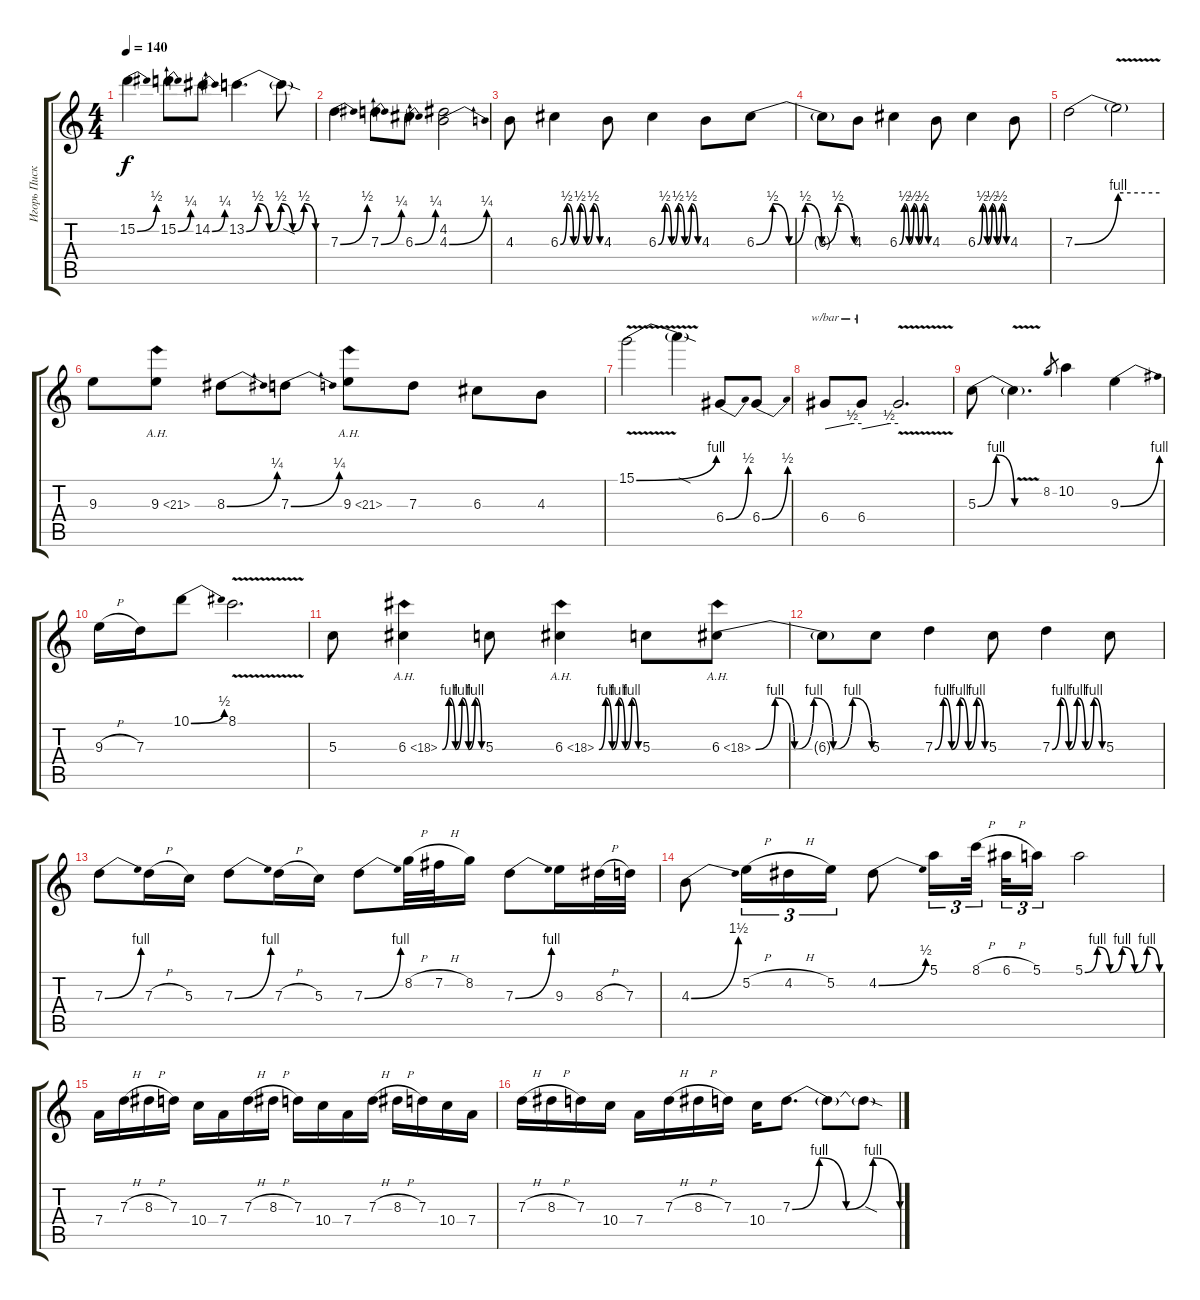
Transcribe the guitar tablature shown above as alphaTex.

\track ("Игорь Пискарев" "Игорь Писк") {instrument distortionguitar}
\staff {score tabs}
\tuning (E4 B3 G3 D3 A2 E2) {hide}
\ts (4 4)
\tempo 140
\clef g2
\ks c
15.2{be (bend 0 0 60 2)}.4{dy f} 15.2{be (bend 0 0 60 1)}.8 14.2{be (bend 0 0 60 1)}.8 13.2{be (custom 0 0 10 2 20 0 30 2 40 0 50 2 60 0)}.4{d} 13.2{sod t}.8 |
7.3{be (bend 0 0 60 2)}.4 7.3{be (bend 0 0 60 1)}.8 6.3{be (bend 0 0 60 1)}.8 (4.2 4.3{be (bend 0 0 60 1)}).2 |
4.3.8 6.3{be (custom 0 0 10 2 20 0 30 2 40 0 50 2 60 0)}.4 4.3.8 6.3{be (custom 0 0 10 2 20 0 30 2 40 0 50 2 60 0)}.4 4.3.8 6.3{be (custom 0 0 10 2 20 0 30 2 40 0 50 2 60 0)}.8 |
6.3{t}.8 4.3.8 6.3{be (custom 0 0 10 2 20 0 30 2 40 0 50 2 60 0)}.4 4.3.8 6.3{be (custom 0 0 10 2 20 0 30 2 40 0 50 2 60 0)}.4 4.3.8 |
7.3{be (bend 0 0 60 4)}.2 7.3{be (hold 0 4 60 4) v t}.2 |
9.3.8 9.3{ah 12}.8 8.3{be (bend 0 0 60 1)}.8 7.3{be (bend 0 0 60 1)}.8 9.3{ah 12}.8 7.3.8 6.3.8 4.3.8 |
15.1{be (bend 0 0 60 4) v}.2 15.1{sod t}.4 6.4{be (bend 0 0 60 2)}.8 6.4{be (bend 0 0 60 2)}.8 |
6.4.8{tbe (custom default 0 0 45 2 60 2)} 6.4.8{tbe (custom default 0 0 45 2 60 2)} 6.4{v t}.2{d} |
5.3{be (bendrelease 0 0 30 4 30 4 60 0)}.8 5.3{v t}.4{d} 8.2.8{gr} 10.2.4 9.3{be (bend 0 0 60 4)}.4 |
9.3{h}.16 7.3.16 10.1{be (bend 0 0 60 2)}.8 8.1{v}.2{d} |
5.3.8 6.3{be (custom 0 0 10 4 20 0 30 4 40 0 50 4 60 0) ah 12}.4 5.3.8 6.3{be (custom 0 0 10 4 20 0 30 4 40 0 50 4 60 0) ah 12}.4 5.3.8 6.3{be (custom 0 0 10 4 20 0 30 4 40 0 50 4 60 0) ah 12}.8 |
6.3{t}.8 5.3.8 7.3{be (custom 0 0 10 4 20 0 30 4 40 0 50 4 60 0)}.4 5.3.8 7.3{be (custom 0 0 10 4 20 0 30 4 40 0 50 4 60 0)}.4 5.3.8 |
7.3{be (bend 0 0 60 4)}.8 7.3{h}.16 5.3.16 7.3{be (bend 0 0 60 4)}.8 7.3{h}.16 5.3.16 7.3{be (bend 0 0 60 4)}.8 8.2{h}.32 7.2{h}.32 8.2.16 7.3{be (bend 0 0 60 4)}.8 9.3.16 8.3{h}.32 7.3.32 |
4.3{be (bend 0 0 60 6)}.8 5.2{h}.16{tu (3 2)} 4.2{h}.16{tu (3 2)} 5.2.16{tu (3 2)} 4.2{be (bend 0 0 60 2)}.8 5.1.16{tu (3 2)} 8.1{h}.32{tu (3 2) beam splitsecondary} 6.1{h}.32{tu (3 2)} 5.1.16{tu (3 2)} 5.1{be (custom 0 0 10 4 20 0 30 4 40 0 50 4 60 0)}.2 |
7.4.16 7.3{h}.16 8.3{h}.16 7.3.16 10.4.16 7.4.16 7.3{h}.16 8.3{h}.16 7.3.16 10.4.16 7.4.16 7.3{h}.16 8.3{h}.16 7.3.16 10.4.16 7.4.16 |
7.3{h}.16 8.3{h}.16 7.3.16 10.4.16 7.4.16 7.3{h}.16 8.3{h}.16 7.3.16 10.4.16 7.3{be (custom 0 0 15 4 30 0 45 4 60 0)}.8{d} 7.3{t}.8 7.3{sod t}.8
